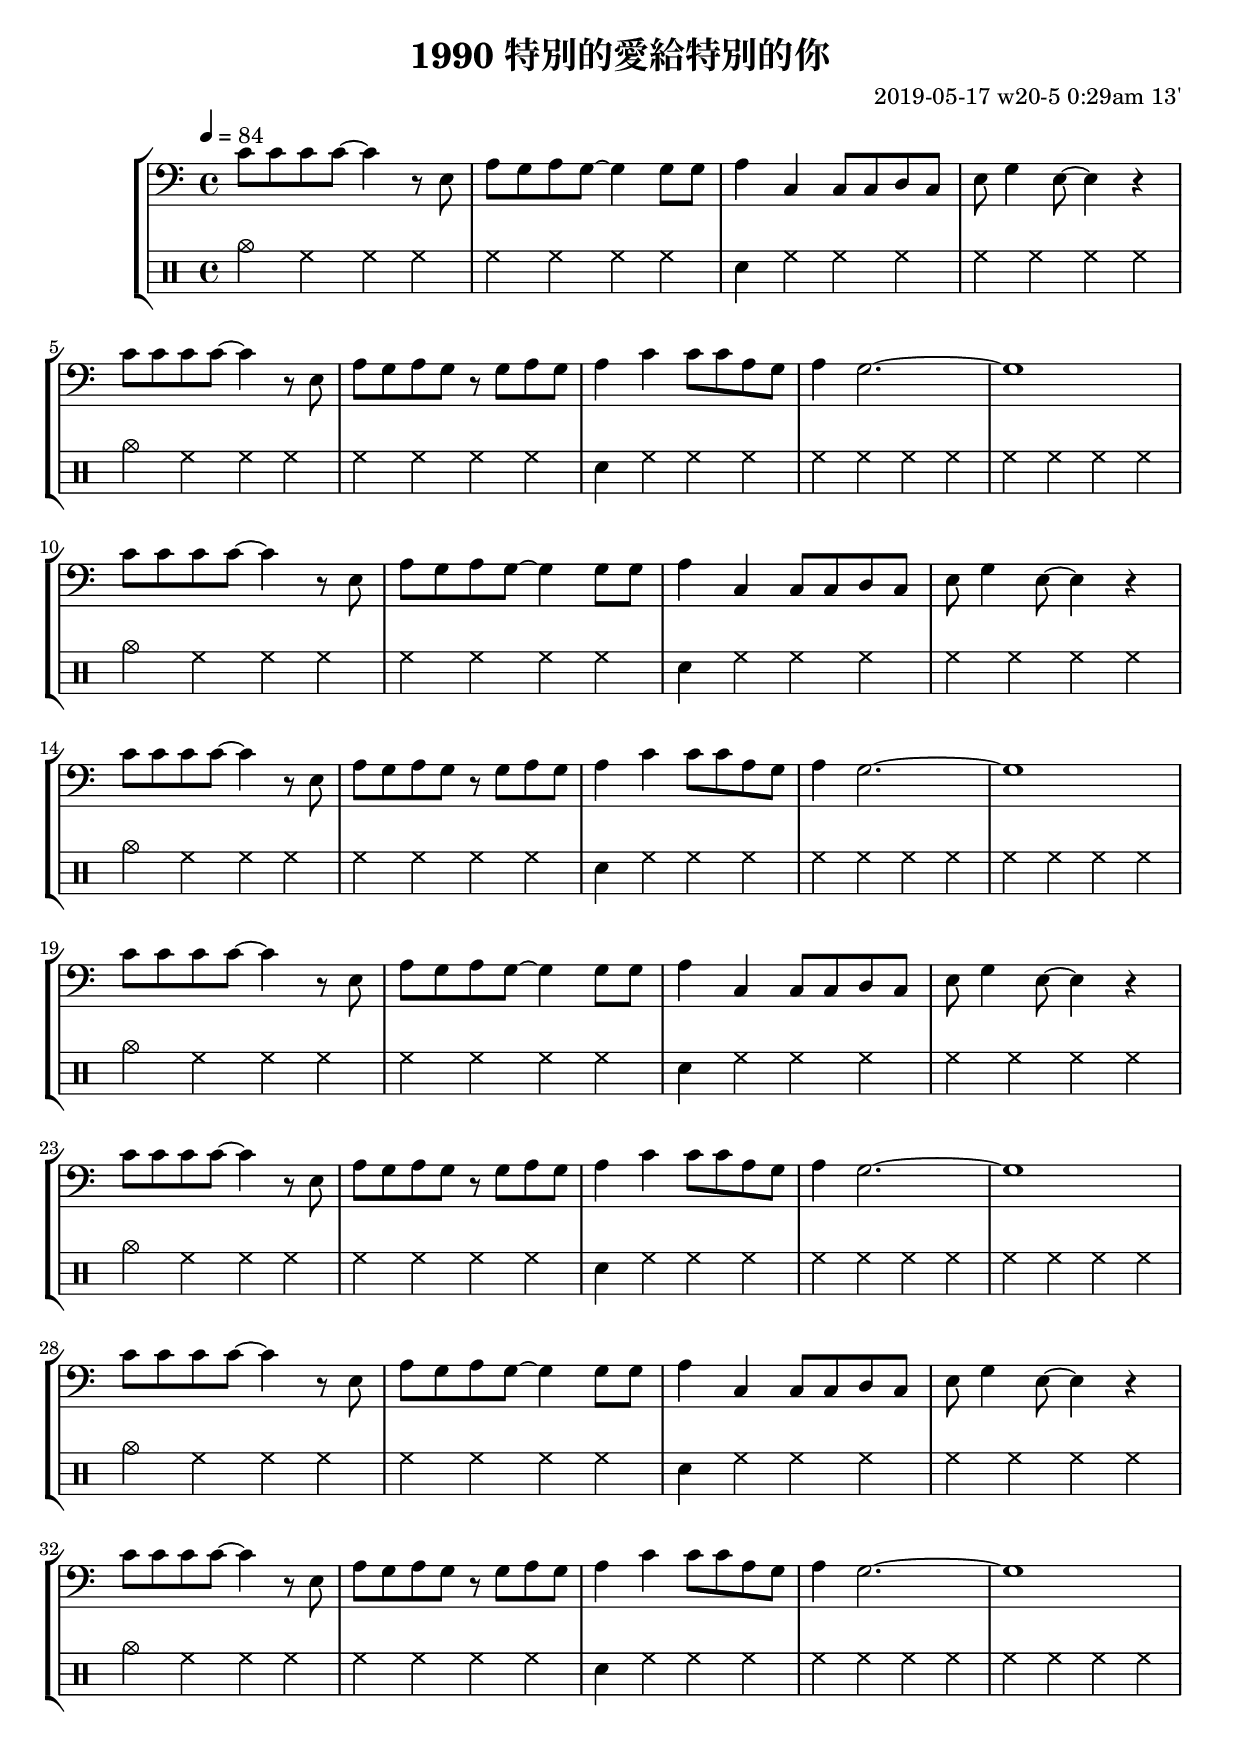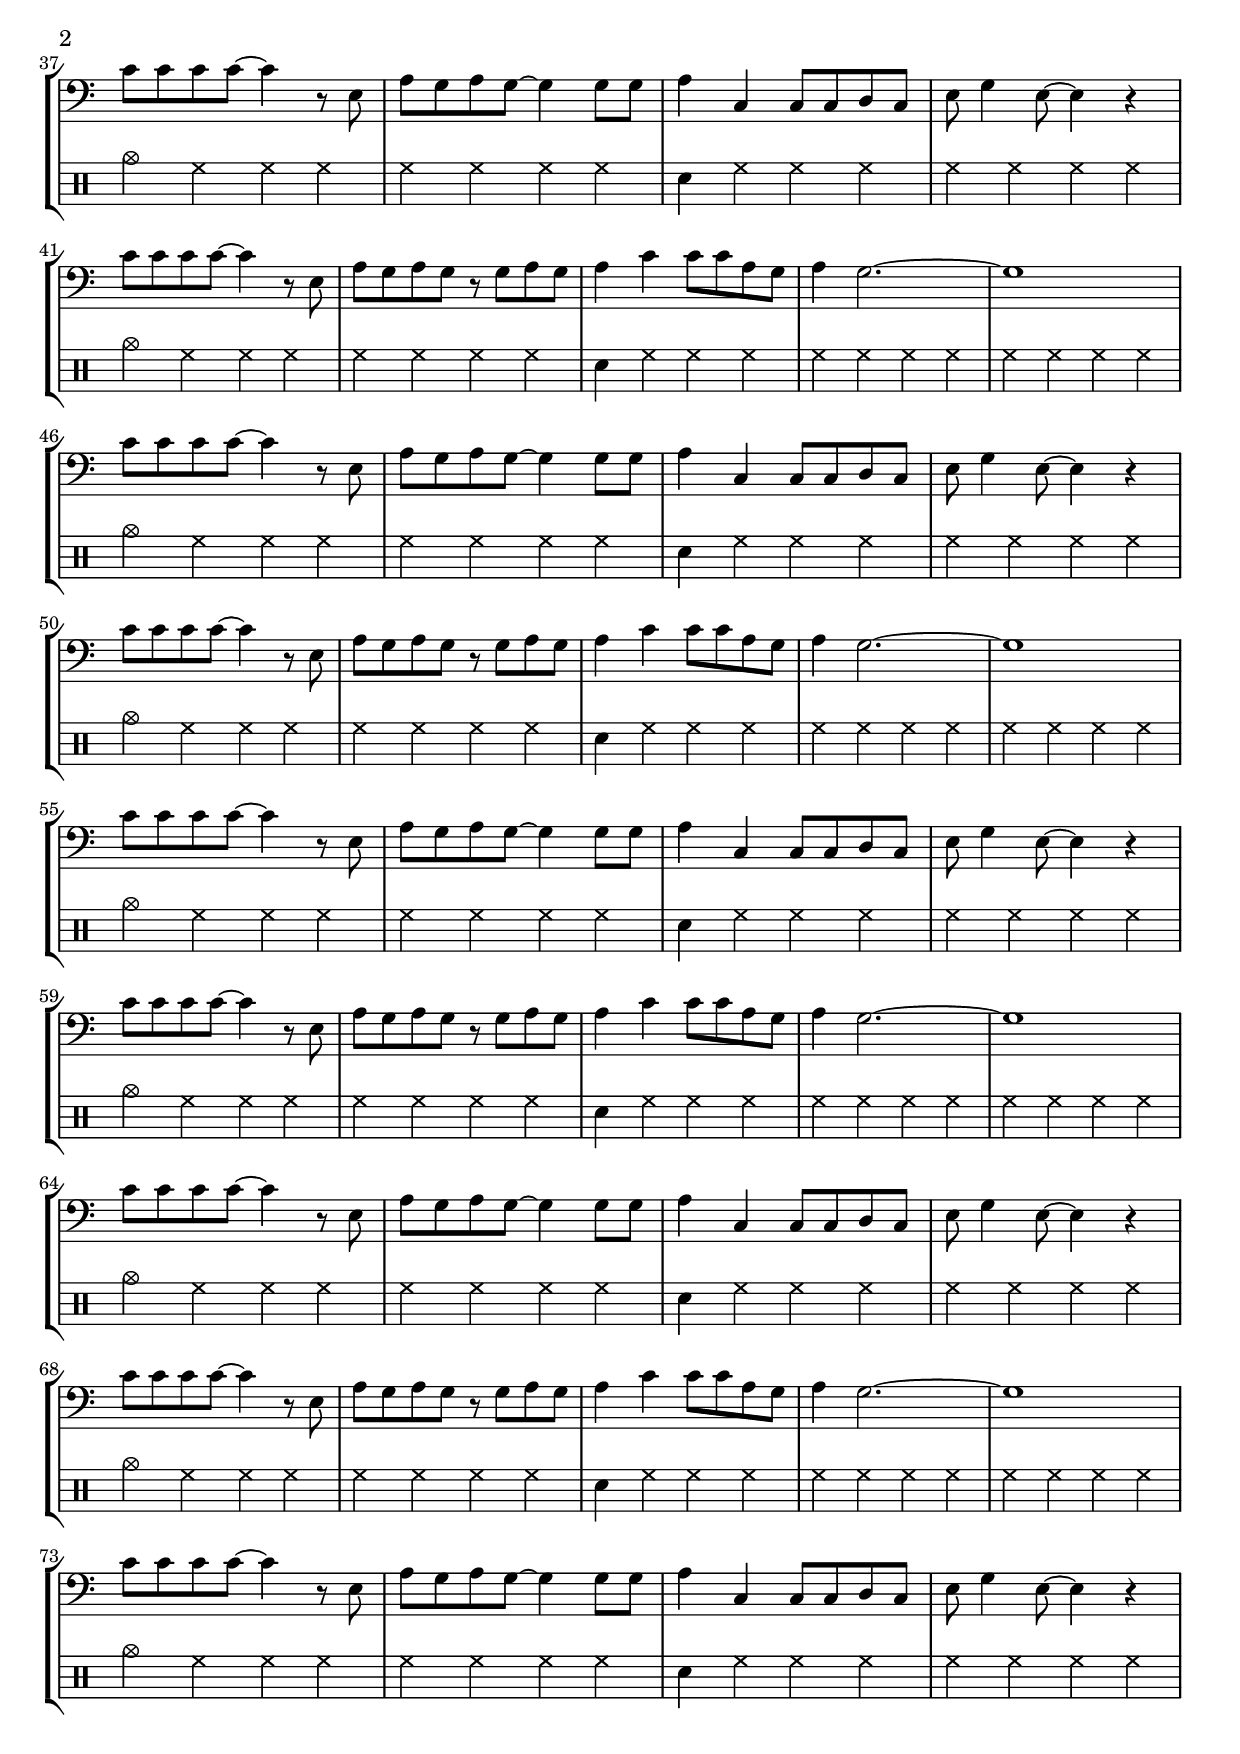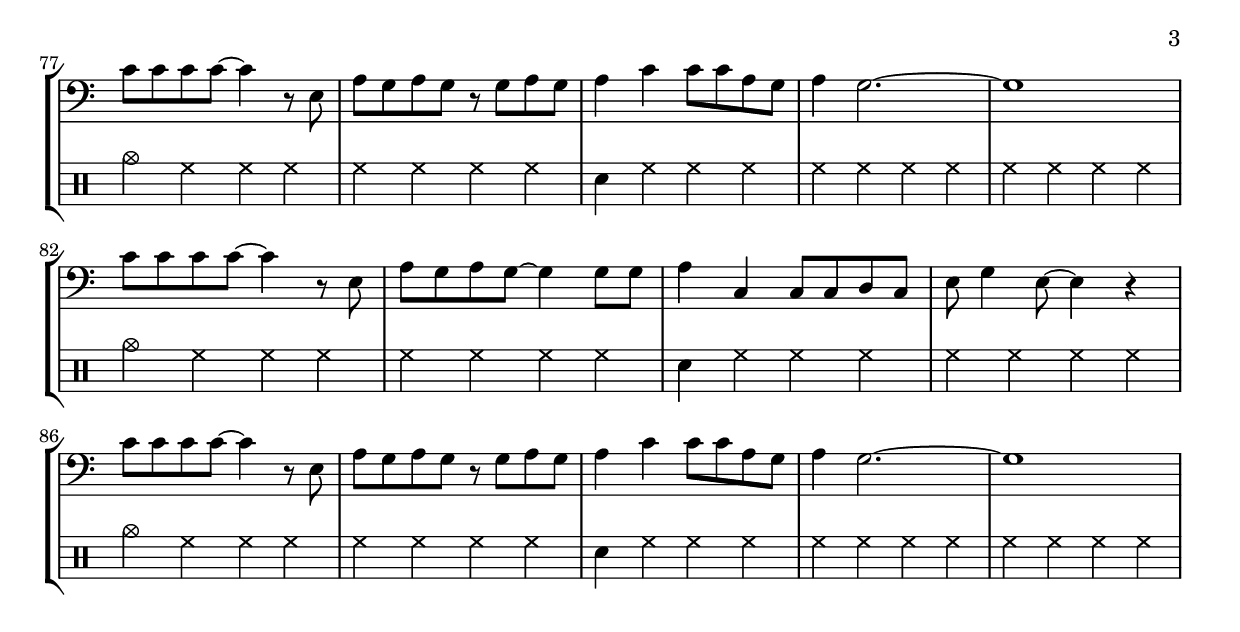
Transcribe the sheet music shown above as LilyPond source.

\header {
  title = "1990 特別的愛給特別的你"
  composer = "2019-05-17 w20-5 0:29am 13'"
}
\language english

%2019/08/14 w33/3 3:45am
metronome = \drummode{
 crashcymbal hh hh hh |
 hh hh hh hh |
 sn hh hh hh |
 hh hh hh hh |
 cymc hh hh hh |
 hh hh hh hh |
 sn hh hh hh |
 hh hh hh hh |
 hh hh hh hh |

 


}

repeatTimes = 10
%60s/84 beats * 9 bars*4 beats per bar*10 times = 0.7 * 360

\score {
  \new StaffGroup <<



  \transpose c c,{ %as

  %2019/08/15 w32/4 11:52am
  %\new Staff \with {midiInstrument = #"acoustic guitar (steel)"}
  %\new Staff \with {midiInstrument = #"electric guitar (jazz)"}
  \new Staff \with {midiInstrument = #"overdriven guitar"}
  \relative c' {
    \key c \major
    \clef bass
    \tempo 4=84
    
    
    \repeat unfold \repeatTimes {
    c'8 c c c ~ c4 r8 e,|
    a g a g~ g4 

    g8 g |
    a4 c, c8 c d c|
    e g4 e8~ e4 r | \break

    c'8 c c c ~ c4 r8 e,| 
    a g a g r g a g
    a4 c c8 c a g
    a4 g2.~ | g1 | \break

   

    
    }


    }



  }

  \drums {\repeat unfold \repeatTimes \metronome}
  
  >>

  \layout {}
  \midi {}
}